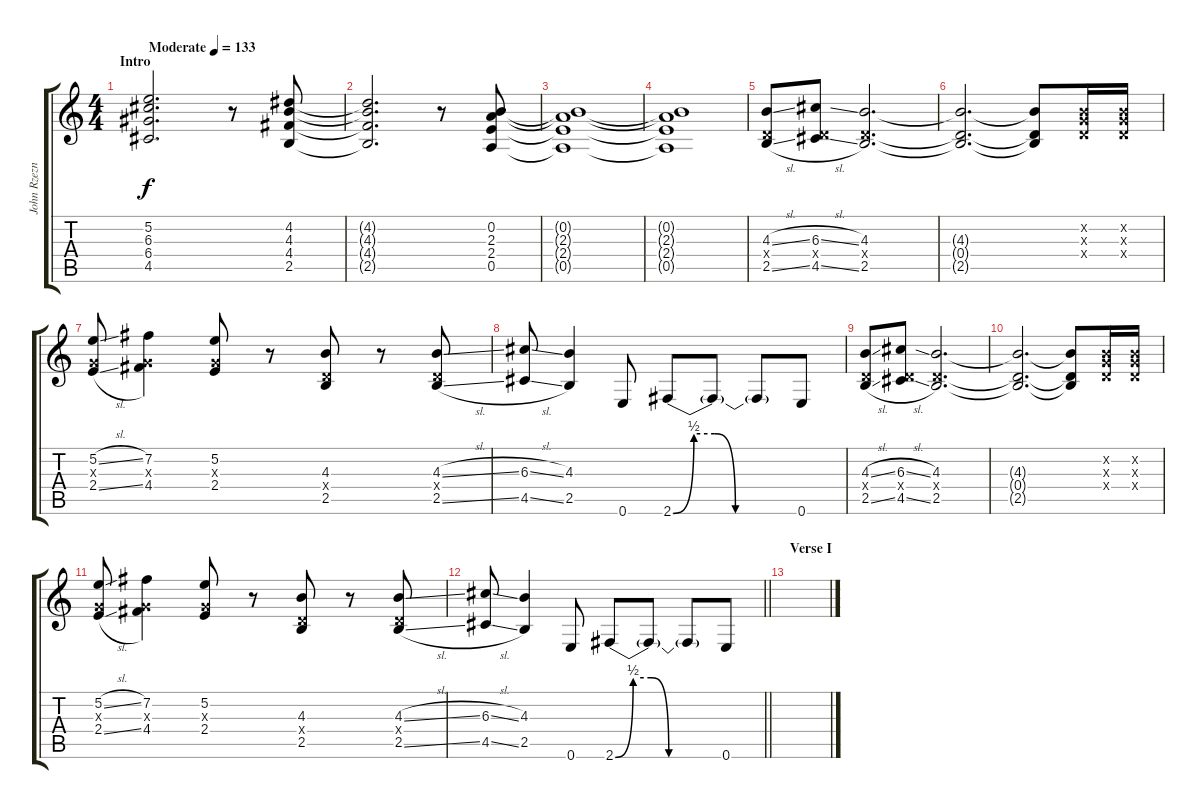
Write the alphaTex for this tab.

\track ("John Rzeznik" "John Rzezn") {instrument distortionguitar}
\staff {score tabs}
\tuning (E4 B3 G3 D3 A2 E2) {hide}
\ts (4 4)
\section ("" "Intro")
\tempo (133 "Moderate")
\clef g2
\ks c
(5.2 6.3 6.4 4.5).2{d dy f instrument distortionguitar} r.8 (4.2 4.3 4.4 2.5).8 |
(4.2{t} 4.3{t} 4.4{t} 2.5{t}).2{d} r.8 (0.2 2.3 2.4 0.5).8 |
(0.2{t} 2.3{t} 2.4{t} 0.5{t}).1 |
(0.2{t} 2.3{t} 2.4{t} 0.5{t}).1 |
(4.3{sl} 0.4{x} 2.5{sl}).8 (6.3{sl} 0.4{x} 4.5{sl}).8 (4.3 0.4{x} 2.5).2{d} |
(4.3{t} 0.4{t} 2.5{t}).2{d} (4.3{t} 0.4{t} 2.5{t}).8 (0.2{x} 0.3{x} 0.4{x}).16 (0.2{x} 0.3{x} 0.4{x}).16 |
(5.2{sl} 0.3{x} 2.4{sl}).8 (7.2 0.3{x} 4.4).4 (5.2 0.3{x} 2.4).8 r.8 (4.3 0.4{x} 2.5).8 r.8 (4.3{sl} 0.4{x} 2.5{sl}).8 |
(6.3{sl} 4.5{sl}).8 (4.3 2.5).4 0.6.8 2.6{be (custom 0 0 10 2 20 2 30 0 60 0)}.8 2.6{t}.8 2.6{t}.8 0.6.8 |
(4.3{sl} 0.4{x} 2.5{sl}).8 (6.3{sl} 0.4{x} 4.5{sl}).8 (4.3 0.4{x} 2.5).2{d} |
(4.3{t} 0.4{t} 2.5{t}).2{d} (4.3{t} 0.4{t} 2.5{t}).8 (0.2{x} 0.3{x} 0.4{x}).16 (0.2{x} 0.3{x} 0.4{x}).16 |
(5.2{sl} 0.3{x} 2.4{sl}).8 (7.2 0.3{x} 4.4).4 (5.2 0.3{x} 2.4).8 r.8 (4.3 0.4{x} 2.5).8 r.8 (4.3{sl} 0.4{x} 2.5{sl}).8 |
\barLineRight lightlight
(6.3{sl} 4.5{sl}).8 (4.3 2.5).4 0.6.8 2.6{be (custom 0 0 10 2 20 2 30 0 60 0)}.8 2.6{t}.8 2.6{t}.8 0.6.8 |
\section ("" "Verse I")
